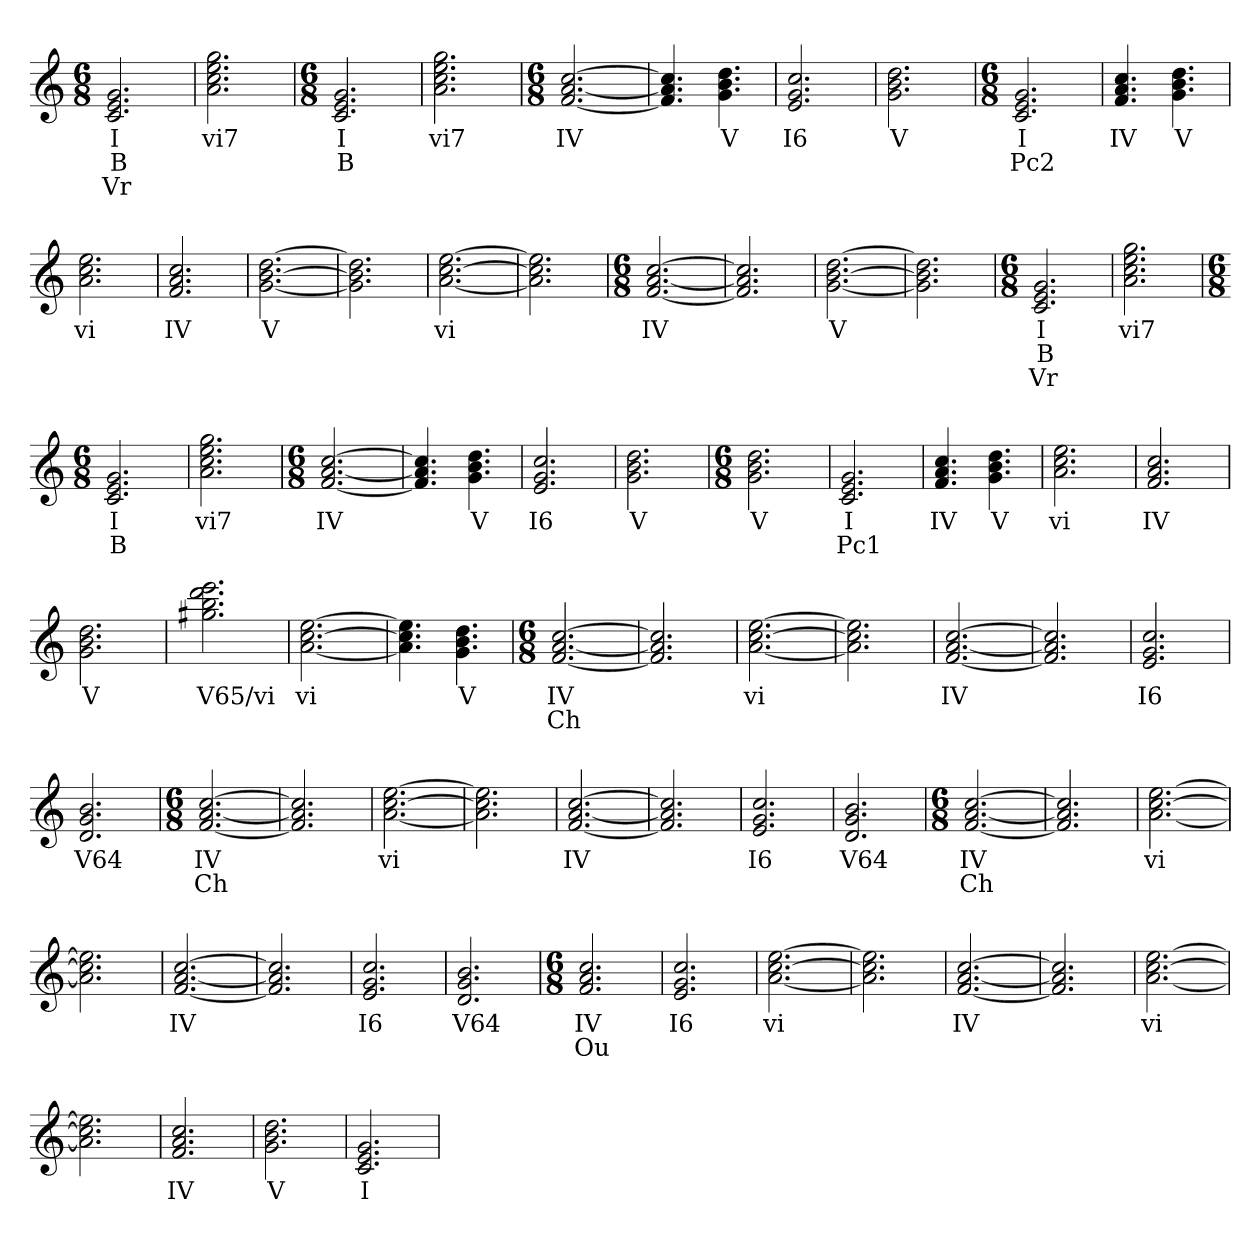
**kern	**text	**text	**text
*part1	*part1	*part1	*part1
*staff1	*staff1	*staff1	*staff1
*k[]	*	*	*
*C:	*	*	*
*M6/8	*	*	*
=	=	=	=
2.c 2.e 2.g	I	B	Vr
=	=	=	=
*k[]	*	*	*
*C:	*	*	*
2.a 2.cc 2.ee 2.gg	vi7	.	.
=	=	=	=
*k[]	*	*	*
*C:	*	*	*
*M6/8	*	*	*
2.c 2.e 2.g	I	B	.
=	=	=	=
*k[]	*	*	*
*C:	*	*	*
2.a 2.cc 2.ee 2.gg	vi7	.	.
=	=	=	=
*k[]	*	*	*
*C:	*	*	*
*M6/8	*	*	*
[2.f [2.a [2.cc	IV	.	.
=	=	=	=
*k[]	*	*	*
*C:	*	*	*
4.f] 4.a] 4.cc]	.	.	.
4.g 4.b 4.dd	V	.	.
=	=	=	=
*k[]	*	*	*
*C:	*	*	*
2.e 2.g 2.cc	I6	.	.
=	=	=	=
*k[]	*	*	*
*C:	*	*	*
2.g 2.b 2.dd	V	.	.
=	=	=	=
*k[]	*	*	*
*C:	*	*	*
*M6/8	*	*	*
2.c 2.e 2.g	I	Pc2	.
=	=	=	=
*k[]	*	*	*
*C:	*	*	*
4.f 4.a 4.cc	IV	.	.
4.g 4.b 4.dd	V	.	.
=	=	=	=
*k[]	*	*	*
*C:	*	*	*
2.a 2.cc 2.ee	vi	.	.
=	=	=	=
*k[]	*	*	*
*C:	*	*	*
2.f 2.a 2.cc	IV	.	.
=	=	=	=
*k[]	*	*	*
*C:	*	*	*
[2.g [2.b [2.dd	V	.	.
=	=	=	=
*k[]	*	*	*
*C:	*	*	*
2.g] 2.b] 2.dd]	.	.	.
=	=	=	=
*k[]	*	*	*
*C:	*	*	*
[2.a [2.cc [2.ee	vi	.	.
=	=	=	=
*k[]	*	*	*
*C:	*	*	*
2.a] 2.cc] 2.ee]	.	.	.
=	=	=	=
*k[]	*	*	*
*C:	*	*	*
*M6/8	*	*	*
[2.f [2.a [2.cc	IV	.	.
=	=	=	=
*k[]	*	*	*
*C:	*	*	*
2.f] 2.a] 2.cc]	.	.	.
=	=	=	=
*k[]	*	*	*
*C:	*	*	*
[2.g [2.b [2.dd	V	.	.
=	=	=	=
*k[]	*	*	*
*C:	*	*	*
2.g] 2.b] 2.dd]	.	.	.
=	=	=	=
*k[]	*	*	*
*C:	*	*	*
*M6/8	*	*	*
2.c 2.e 2.g	I	B	Vr
=	=	=	=
*k[]	*	*	*
*C:	*	*	*
2.a 2.cc 2.ee 2.gg	vi7	.	.
=	=	=	=
*k[]	*	*	*
*C:	*	*	*
*M6/8	*	*	*
2.c 2.e 2.g	I	B	.
=	=	=	=
*k[]	*	*	*
*C:	*	*	*
2.a 2.cc 2.ee 2.gg	vi7	.	.
=	=	=	=
*k[]	*	*	*
*C:	*	*	*
*M6/8	*	*	*
[2.f [2.a [2.cc	IV	.	.
=	=	=	=
*k[]	*	*	*
*C:	*	*	*
4.f] 4.a] 4.cc]	.	.	.
4.g 4.b 4.dd	V	.	.
=	=	=	=
*k[]	*	*	*
*C:	*	*	*
2.e 2.g 2.cc	I6	.	.
=	=	=	=
*k[]	*	*	*
*C:	*	*	*
2.g 2.b 2.dd	V	.	.
=	=	=	=
*k[]	*	*	*
*C:	*	*	*
*M6/8	*	*	*
2.g 2.b 2.dd	V	.	.
=	=	=	=
*k[]	*	*	*
*C:	*	*	*
2.c 2.e 2.g	I	Pc1	.
=	=	=	=
*k[]	*	*	*
*C:	*	*	*
4.f 4.a 4.cc	IV	.	.
4.g 4.b 4.dd	V	.	.
=	=	=	=
*k[]	*	*	*
*C:	*	*	*
2.a 2.cc 2.ee	vi	.	.
=	=	=	=
*k[]	*	*	*
*C:	*	*	*
2.f 2.a 2.cc	IV	.	.
=	=	=	=
*k[]	*	*	*
*C:	*	*	*
2.g 2.b 2.dd	V	.	.
=	=	=	=
*k[]	*	*	*
*C:	*	*	*
2.gg#X 2.bb 2.ddd 2.eee	V65/vi	.	.
=	=	=	=
*k[]	*	*	*
*C:	*	*	*
[2.a [2.cc [2.ee	vi	.	.
=	=	=	=
*k[]	*	*	*
*C:	*	*	*
4.a] 4.cc] 4.ee]	.	.	.
4.g 4.b 4.dd	V	.	.
=	=	=	=
*k[]	*	*	*
*C:	*	*	*
*M6/8	*	*	*
[2.f [2.a [2.cc	IV	Ch	.
=	=	=	=
*k[]	*	*	*
*C:	*	*	*
2.f] 2.a] 2.cc]	.	.	.
=	=	=	=
*k[]	*	*	*
*C:	*	*	*
[2.a [2.cc [2.ee	vi	.	.
=	=	=	=
*k[]	*	*	*
*C:	*	*	*
2.a] 2.cc] 2.ee]	.	.	.
=	=	=	=
*k[]	*	*	*
*C:	*	*	*
[2.f [2.a [2.cc	IV	.	.
=	=	=	=
*k[]	*	*	*
*C:	*	*	*
2.f] 2.a] 2.cc]	.	.	.
=	=	=	=
*k[]	*	*	*
*C:	*	*	*
2.e 2.g 2.cc	I6	.	.
=	=	=	=
*k[]	*	*	*
*C:	*	*	*
2.d 2.g 2.b	V64	.	.
=	=	=	=
*k[]	*	*	*
*C:	*	*	*
*M6/8	*	*	*
[2.f [2.a [2.cc	IV	Ch	.
=	=	=	=
*k[]	*	*	*
*C:	*	*	*
2.f] 2.a] 2.cc]	.	.	.
=	=	=	=
*k[]	*	*	*
*C:	*	*	*
[2.a [2.cc [2.ee	vi	.	.
=	=	=	=
*k[]	*	*	*
*C:	*	*	*
2.a] 2.cc] 2.ee]	.	.	.
=	=	=	=
*k[]	*	*	*
*C:	*	*	*
[2.f [2.a [2.cc	IV	.	.
=	=	=	=
*k[]	*	*	*
*C:	*	*	*
2.f] 2.a] 2.cc]	.	.	.
=	=	=	=
*k[]	*	*	*
*C:	*	*	*
2.e 2.g 2.cc	I6	.	.
=	=	=	=
*k[]	*	*	*
*C:	*	*	*
2.d 2.g 2.b	V64	.	.
=	=	=	=
*k[]	*	*	*
*C:	*	*	*
*M6/8	*	*	*
[2.f [2.a [2.cc	IV	Ch	.
=	=	=	=
*k[]	*	*	*
*C:	*	*	*
2.f] 2.a] 2.cc]	.	.	.
=	=	=	=
*k[]	*	*	*
*C:	*	*	*
[2.a [2.cc [2.ee	vi	.	.
=	=	=	=
*k[]	*	*	*
*C:	*	*	*
2.a] 2.cc] 2.ee]	.	.	.
=	=	=	=
*k[]	*	*	*
*C:	*	*	*
[2.f [2.a [2.cc	IV	.	.
=	=	=	=
*k[]	*	*	*
*C:	*	*	*
2.f] 2.a] 2.cc]	.	.	.
=	=	=	=
*k[]	*	*	*
*C:	*	*	*
2.e 2.g 2.cc	I6	.	.
=	=	=	=
*k[]	*	*	*
*C:	*	*	*
2.d 2.g 2.b	V64	.	.
=	=	=	=
*k[]	*	*	*
*C:	*	*	*
*M6/8	*	*	*
2.f 2.a 2.cc	IV	Ou	.
=	=	=	=
*k[]	*	*	*
*C:	*	*	*
2.e 2.g 2.cc	I6	.	.
=	=	=	=
*k[]	*	*	*
*C:	*	*	*
[2.a [2.cc [2.ee	vi	.	.
=	=	=	=
*k[]	*	*	*
*C:	*	*	*
2.a] 2.cc] 2.ee]	.	.	.
=	=	=	=
*k[]	*	*	*
*C:	*	*	*
[2.f [2.a [2.cc	IV	.	.
=	=	=	=
*k[]	*	*	*
*C:	*	*	*
2.f] 2.a] 2.cc]	.	.	.
=	=	=	=
*k[]	*	*	*
*C:	*	*	*
[2.a [2.cc [2.ee	vi	.	.
=	=	=	=
*k[]	*	*	*
*C:	*	*	*
2.a] 2.cc] 2.ee]	.	.	.
=	=	=	=
*k[]	*	*	*
*C:	*	*	*
2.f 2.a 2.cc	IV	.	.
=	=	=	=
*k[]	*	*	*
*C:	*	*	*
2.g 2.b 2.dd	V	.	.
=	=	=	=
*k[]	*	*	*
*C:	*	*	*
2.c 2.e 2.g	I	.	.
=	=	=	=
*-	*-	*-	*-
